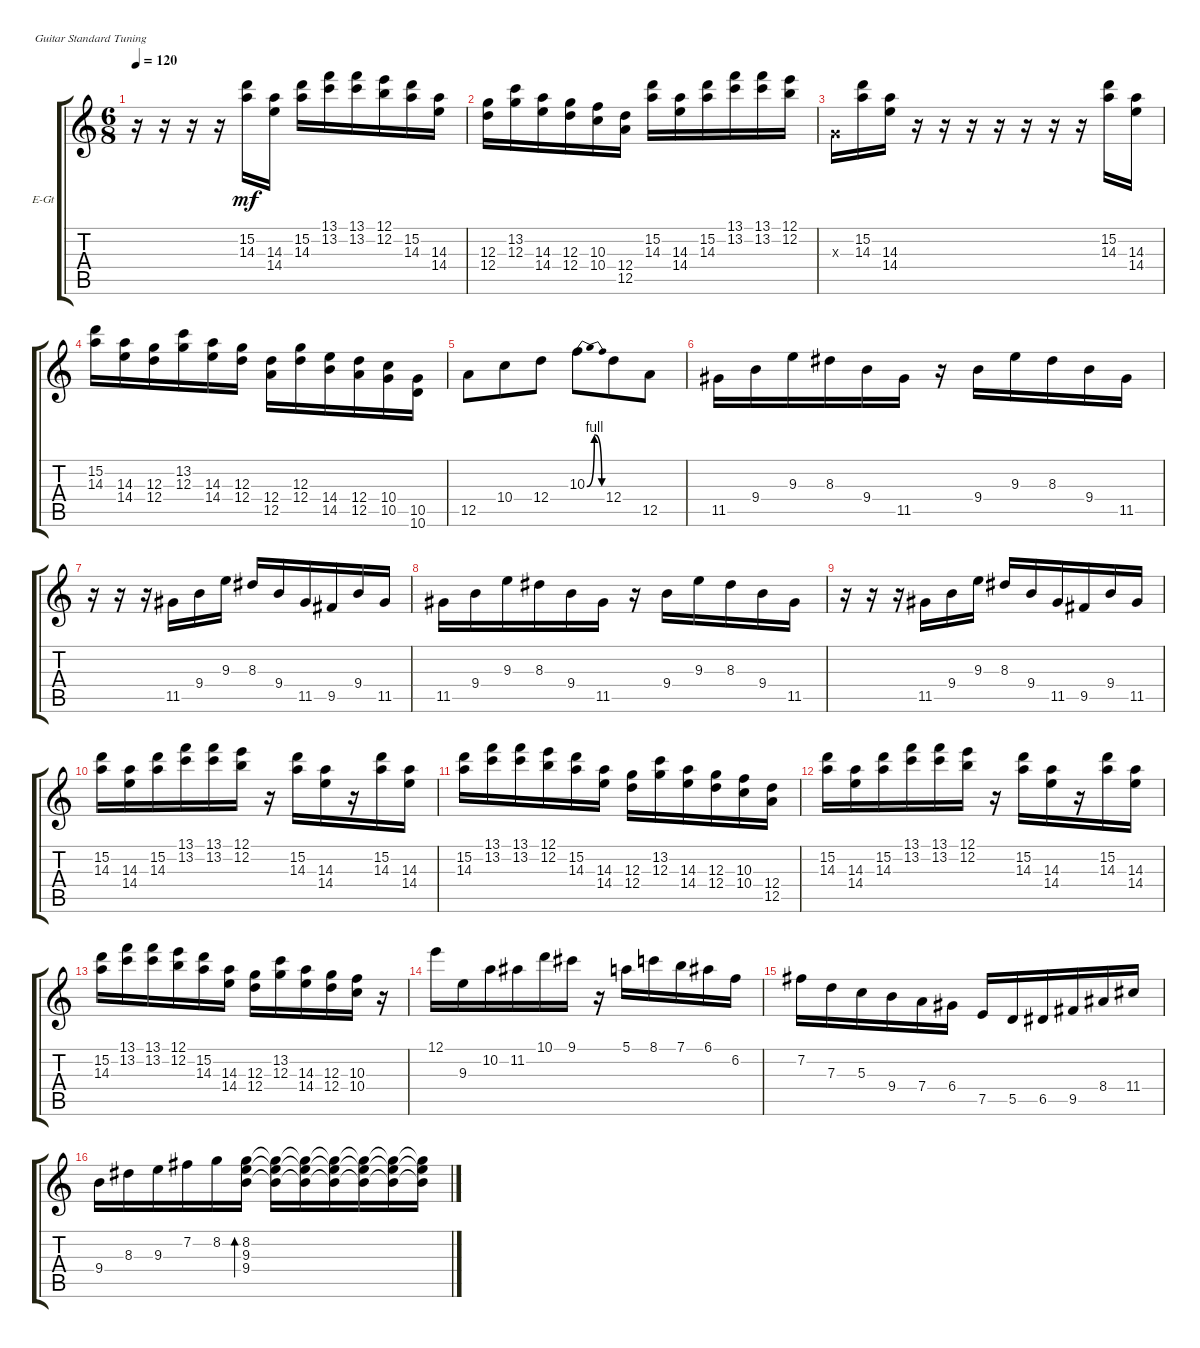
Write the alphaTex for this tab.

\defaultSystemsLayout 4
\bracketExtendMode groupsimilarinstruments
\firstSystemTrackNameOrientation horizontal
\otherSystemsTrackNameOrientation horizontal
\track ("Electric Guitar" "E-Gt") {instrument electricguitarjazz}
\staff {score tabs}
\tuning (E4 B3 G3 D3 A2 E2)
\ts (6 8)
\tempo 120
\clef g2
\ks c
r.16{dy mf} r.16 r.16 r.16 (14.3 15.2).16 (14.3 14.4).16 (14.3 15.2).16 (13.2 13.1).16 (13.2 13.1).16 (12.2 12.1).16 (14.3 15.2).16 (14.4 14.3).16 |
(12.3 12.4).16 (13.2 12.3).16 (14.3 14.4).16 (12.3 12.4).16 (10.3 10.4).16 (12.4 12.5).16 (14.3 15.2).16 (14.3 14.4).16 (14.3 15.2).16 (13.2 13.1).16 (13.1 13.2).16 (12.1 12.2).16 |
0.3{x}.16 (14.3 15.2).16 (14.4 14.3).16 r.16 r.16 r.16 r.16 r.16 r.16 r.16 (14.3 15.2).16 (14.4 14.3).16 |
(15.2 14.3).16 (14.3 14.4).16 (12.3 12.4).16 (13.2 12.3).16 (14.3 14.4).16 (12.3 12.4).16 (12.4 12.5).16 (12.3 12.4).16 (14.4 14.5).16 (12.4 12.5).16 (10.4 10.5).16 (10.5 10.6).16 |
12.5.8 10.4.8 12.4.8 10.3{be (bendrelease 0 0 10.2 4 20.4 4 30 0)}.8 12.4.8 12.5.8 |
11.5.16 9.4.16 9.3.16 8.3.16 9.4.16 11.5.16 r.16 9.4.16 9.3.16 8.3.16 9.4.16 11.5.16 |
r.16 r.16 r.16 11.5.16 9.4.16 9.3.16 8.3.16 9.4.16 11.5.16 9.5.16 9.4.16 11.5.16 |
11.5.16 9.4.16 9.3.16 8.3.16 9.4.16 11.5.16 r.16 9.4.16 9.3.16 8.3.16 9.4.16 11.5.16 |
r.16 r.16 r.16 11.5.16 9.4.16 9.3.16 8.3.16 9.4.16 11.5.16 9.5.16 9.4.16 11.5.16 |
(14.3 15.2).16 (14.3 14.4).16 (14.3 15.2).16 (13.2 13.1).16 (13.2 13.1).16 (12.2 12.1).16 r.16 (14.3 15.2).16 (14.4 14.3).16 r.16 (14.3 15.2).16 (14.3 14.4).16 |
(14.3 15.2).16 (13.2 13.1).16 (13.2 13.1).16 (12.2 12.1).16 (14.3 15.2).16 (14.4 14.3).16 (12.3 12.4).16 (13.2 12.3).16 (14.3 14.4).16 (12.3 12.4).16 (10.3 10.4).16 (12.4 12.5).16 |
(14.3 15.2).16 (14.3 14.4).16 (14.3 15.2).16 (13.2 13.1).16 (13.2 13.1).16 (12.2 12.1).16 r.16 (14.3 15.2).16 (14.4 14.3).16 r.16 (14.3 15.2).16 (14.3 14.4).16 |
(14.3 15.2).16 (13.2 13.1).16 (13.2 13.1).16 (12.2 12.1).16 (14.3 15.2).16 (14.4 14.3).16 (12.3 12.4).16 (13.2 12.3).16 (14.3 14.4).16 (12.3 12.4).16 (10.3 10.4).16 r.16 |
12.1.16 9.3.16 10.2.16 11.2.16 10.1.16 9.1.16 r.16 5.1.16 8.1.16 7.1.16 6.1.16 6.2.16 |
7.2.16 7.3.16 5.3.16 9.4.16 7.4.16 6.4.16 7.5.16 5.5.16 6.5.16 9.5.16 8.4.16 11.4.16 |
9.4.16 8.3.16 9.3.16 7.2.16 8.2.16 (8.2 9.3 9.4).16{bd 50} (8.2{t} 9.3{t} 9.4{t}).16 (8.2{t} 9.3{t} 9.4{t}).16 (8.2{t} 9.3{t} 9.4{t}).16 (8.2{t} 9.3{t} 9.4{t}).16 (8.2{t} 9.3{t} 9.4{t}).16 (8.2{t} 9.3{t} 9.4{t}).16
